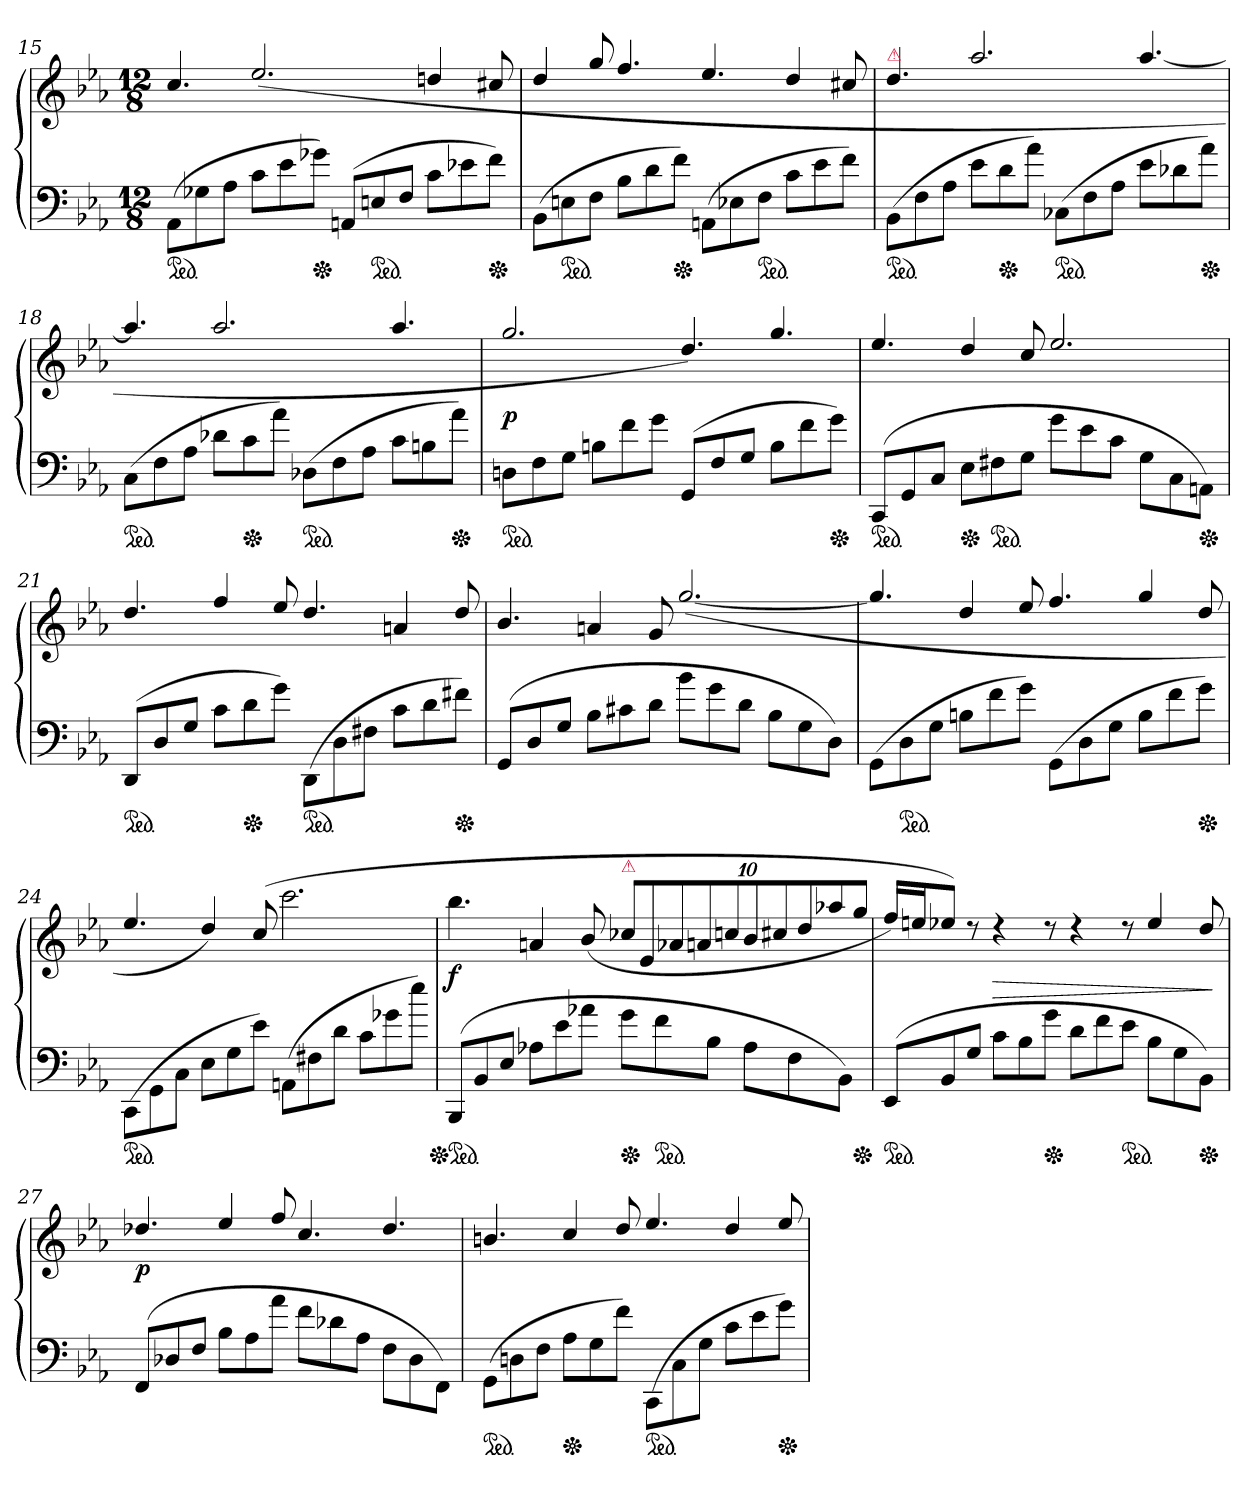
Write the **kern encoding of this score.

**kern	**kern	**dynam
*part1	*part1	*part1
*staff2	*staff1	*staff1/2
*clefF4	*clefG2	*
*k[b-e-a-]	*k[b-e-a-]	*
*E-:	*E-:	*
*M12/8	*M12/8	*
*ped	*	*
=15	=15	=15
(>8AA-L	4.cc/	.
8G-X	.	.
8A-J	.	.
8c\L	(>2.ee-/	.
8e-\	.	.
*Xped	*	*
8g-XJ)	.	.
(>8AAn/L	.	.
*ped	*	*
8En	.	.
8FJ	.	.
8cL	4ddn/	.
8e-X	.	.
*Xped	*	*
8f\J)	8cc#X/	.
=16	=16	=16
(>8BB-\L	4dd/	.
*ped	*	*
8En\	.	.
8F\J	8gg/	.
8B-L	4.ff/	.
8d\	.	.
*Xped	*	*
8f\J)	.	.
(>8AAn\L	4.ee-/	.
8E-X\	.	.
*ped	*	*
8F\J	.	.
8cL	4dd/	.
8e-	.	.
8fJ)	8cc#X/	.
=17	=17	=17
!	!LO:TX:a:color=crimson:t=⚠	!
*ped	*	*
(>8BB-L	4.dd/	.
8F	.	.
8A-J	.	.
8e-\L	2.aa-/	.
*Xped	*	*
8d\	.	.
8a-\J)	.	.
*ped	*	*
(>8C-XL	.	.
8F	.	.
8A-J	.	.
8e-\L	[4.aa-/	.
8d-X	.	.
*Xped	*	*
8a-\J)	.	.
=18	=18	=18
*ped	*	*
(>8CL	4.aa-/]	.
8F	.	.
8A-J	.	.
8d-X\L	2.aa-/	.
*Xped	*	*
8c\	.	.
8a-\J)	.	.
*ped	*	*
(>8D-XL	.	.
8F	.	.
8A-J	.	.
8cL	4.aa-/	.
8Bn	.	.
*Xped	*	*
8a-\J)	.	.
=19	=19	=19
*ped	*	*
8DnL	2.gg/	p
8F	.	.
8GJ	.	.
8BnL	.	.
8f\	.	.
8g\J	.	.
(>8GGL	4.dd/)	.
8F	.	.
8GJ	.	.
8BL	4.gg/	.
8f\	.	.
*Xped	*	*
8g\J)	.	.
=20	=20	=20
*ped	*	*
(>8CCL	4.ee-/	.
8GG	.	.
8CJ	.	.
*Xped	*	*
8E-L	4dd/	.
*ped	*	*
8F#X	.	.
8GJ	8cc/	.
8g\L	2.ee-/	.
8e-\	.	.
8c\J	.	.
8G\L	.	.
8C\	.	.
*Xped	*	*
8AAn\J)	.	.
=21	=21	=21
*ped	*	*
(>8DD/L	4.dd/	.
8D	.	.
8GJ	.	.
8cL	4ff/	.
*Xped	*	*
8d	.	.
8g\J)	8ee-/	.
*ped	*	*
(>8DD\L	4.dd/	.
8D\	.	.
8F#X\J	.	.
8cL	4an	.
8d	.	.
*Xped	*	*
8f#XJ)	8dd/	.
=22	=22	=22
(<8GGL	4.b-/	.
8D	.	.
8GJ	.	.
8B-L	4an	.
8c#X	.	.
8dJ	8g	.
8b-\L	(>[2.gg/	.
8g\	.	.
8d\J	.	.
8B-L	.	.
8G	.	.
8DJ)	.	.
=23	=23	=23
(>8GG\L	4.gg/]	.
*ped	*	*
8D\	.	.
8G\J	.	.
8BnL	4dd/	.
8f\	.	.
8g\J)	8ee-/	.
(>8GG\L	4.ff/	.
8D\	.	.
8G\J	.	.
8BL	4gg/	.
8f\	.	.
*Xped	*	*
8g\J)	8dd/	.
=24	=24	=24
*ped	*	*
(>8CC\L	4.ee-/	.
8GG\	.	.
8C\J	.	.
8E-L	4dd/)	.
8G	.	.
8e-J)	(>8cc/	.
(>8AAnL	2.ccc\	.
8F#X	.	.
8dJ	.	.
8cL	.	.
8g-X	.	.
8ee-\J)	.	.
=25	=25	=25
*Xped	*	*
*ped	*	*
(>8BBB-L	4.bb-\	f
8BB-	.	.
8E-J	.	.
8A-XL	4an	.
8e-	.	.
8a-XJ	(8b-/	.
!	!LO:TX:a:color=crimson:t=⚠	!
*Xped	*	*
8gL	40%3cc-X/L	.
.	40%3e-	.
*ped	*	*
8f	.	.
.	40%3a-X	.
.	40%3an	.
8B-J	.	.
.	40%3ccn	.
8A-L	40%3b-	.
.	40%3cc#X	.
8F	.	.
.	40%3dd	.
.	40%3aa-X	.
8BB-J)	.	.
*Xped	*	*
.	40%3ggJ	.
=26	=26	=26
*ped	*	*
(>8EE-L	16ff/LL)	.
.	16eenJ	.
8BB-	8ee-XJ)	.
8GJ	8rdd	.
8cL	4rdd	>
8B-	.	.
*Xped	*	*
8g\J	8rdd	.
8d\L	4rdd	.
8f\	.	.
*ped	*	*
8e-\J	8rdd	.
8B-L	4ee-/	.
8G	.	.
*Xped	*	*
8BB-J)	8dd/	.
.	.	]
=27	=27	=27
(>8FFL	4.dd-X/	p
8D-X	.	.
8FJ	.	.
8B-L	4ee-/	.
8A-	.	.
8a-\J	8ff/	.
8f\L	4.cc/	.
8d-X	.	.
8A-J	.	.
8F\L	4.dd-/	.
8D-\	.	.
8FF\J)	.	.
=28	=28	=28
*ped	*	*
(>8GG\L	4.bn/	.
8Dn\	.	.
8F\J	.	.
*Xped	*	*
8A-L	4cc/	.
8G	.	.
8fJ)	8dd/	.
*ped	*	*
(>8CC\L	4.ee-/	.
8C\	.	.
8G\J	.	.
8cL	4dd/	.
8e-	.	.
*Xped	*	*
8gJ)	8ee-/	.
=	=	=
*-	*-	*-
